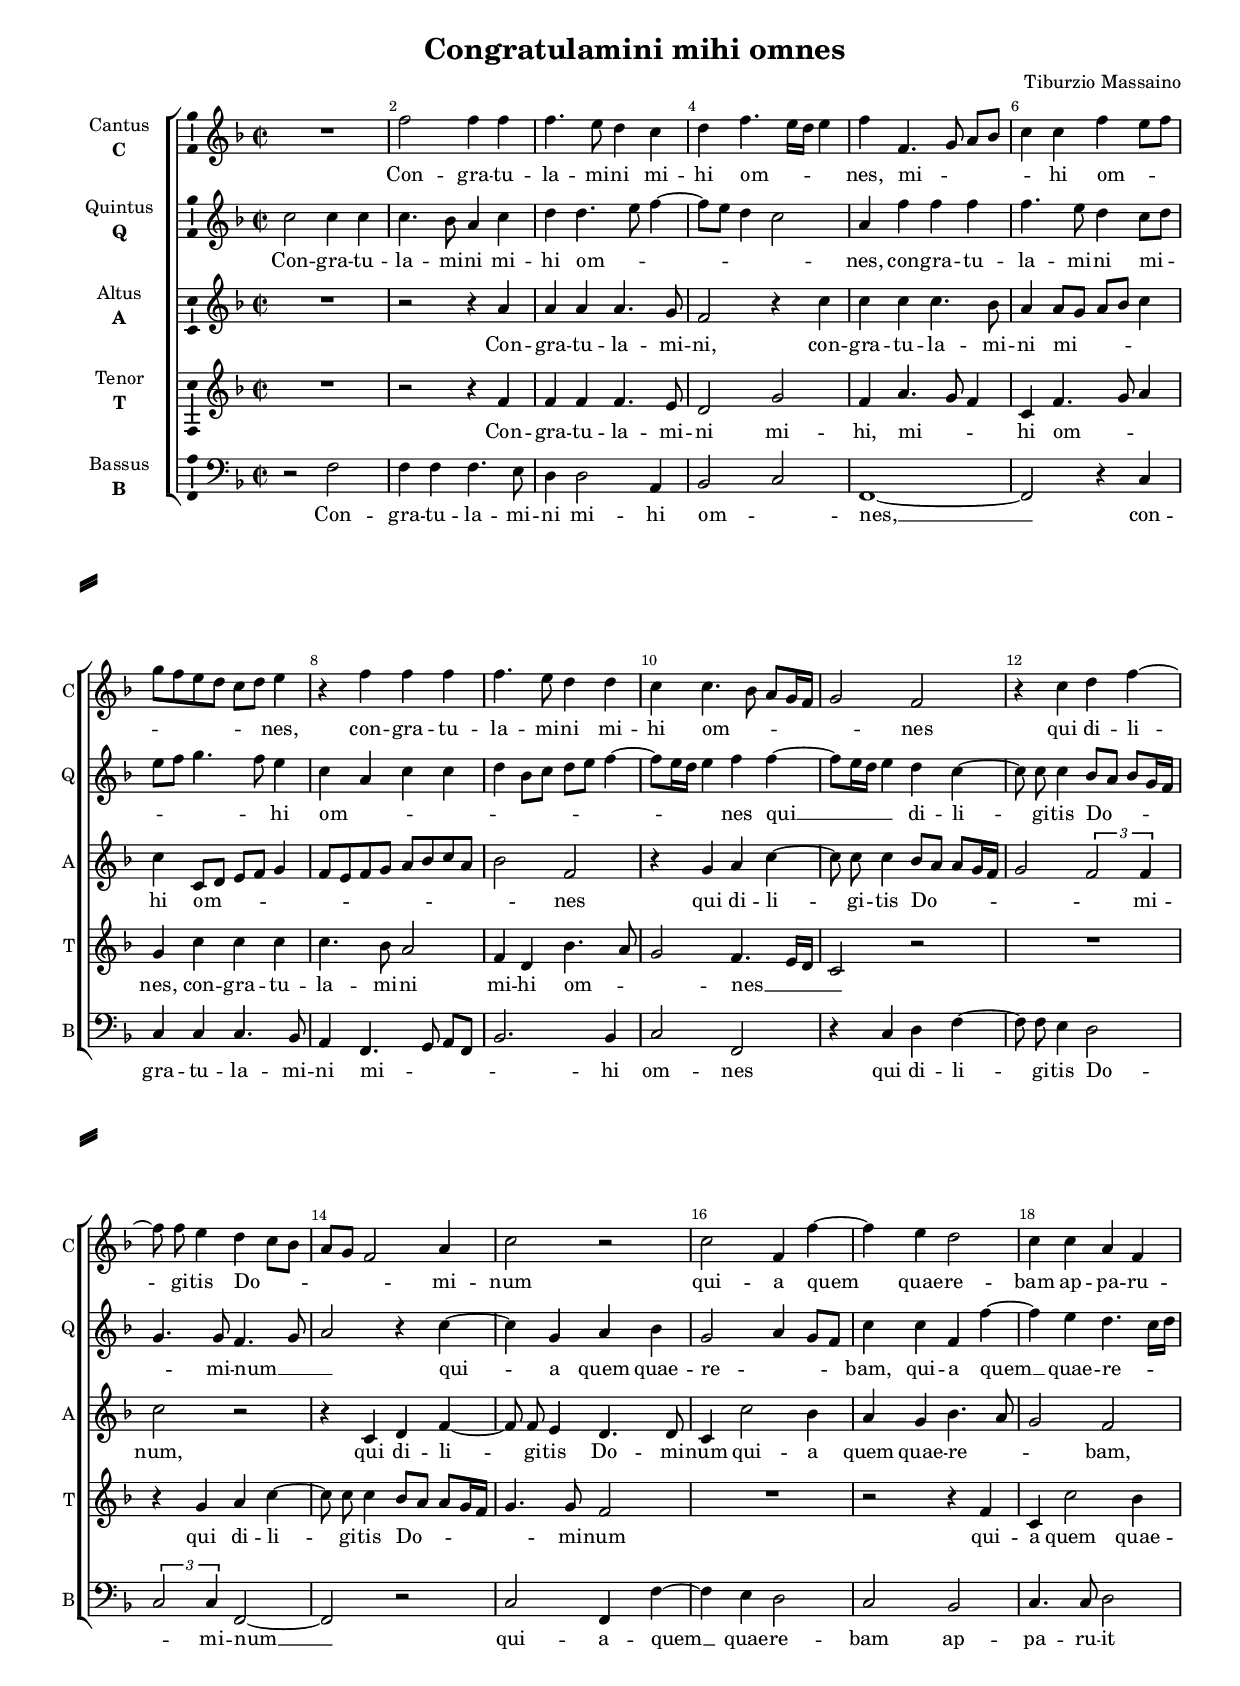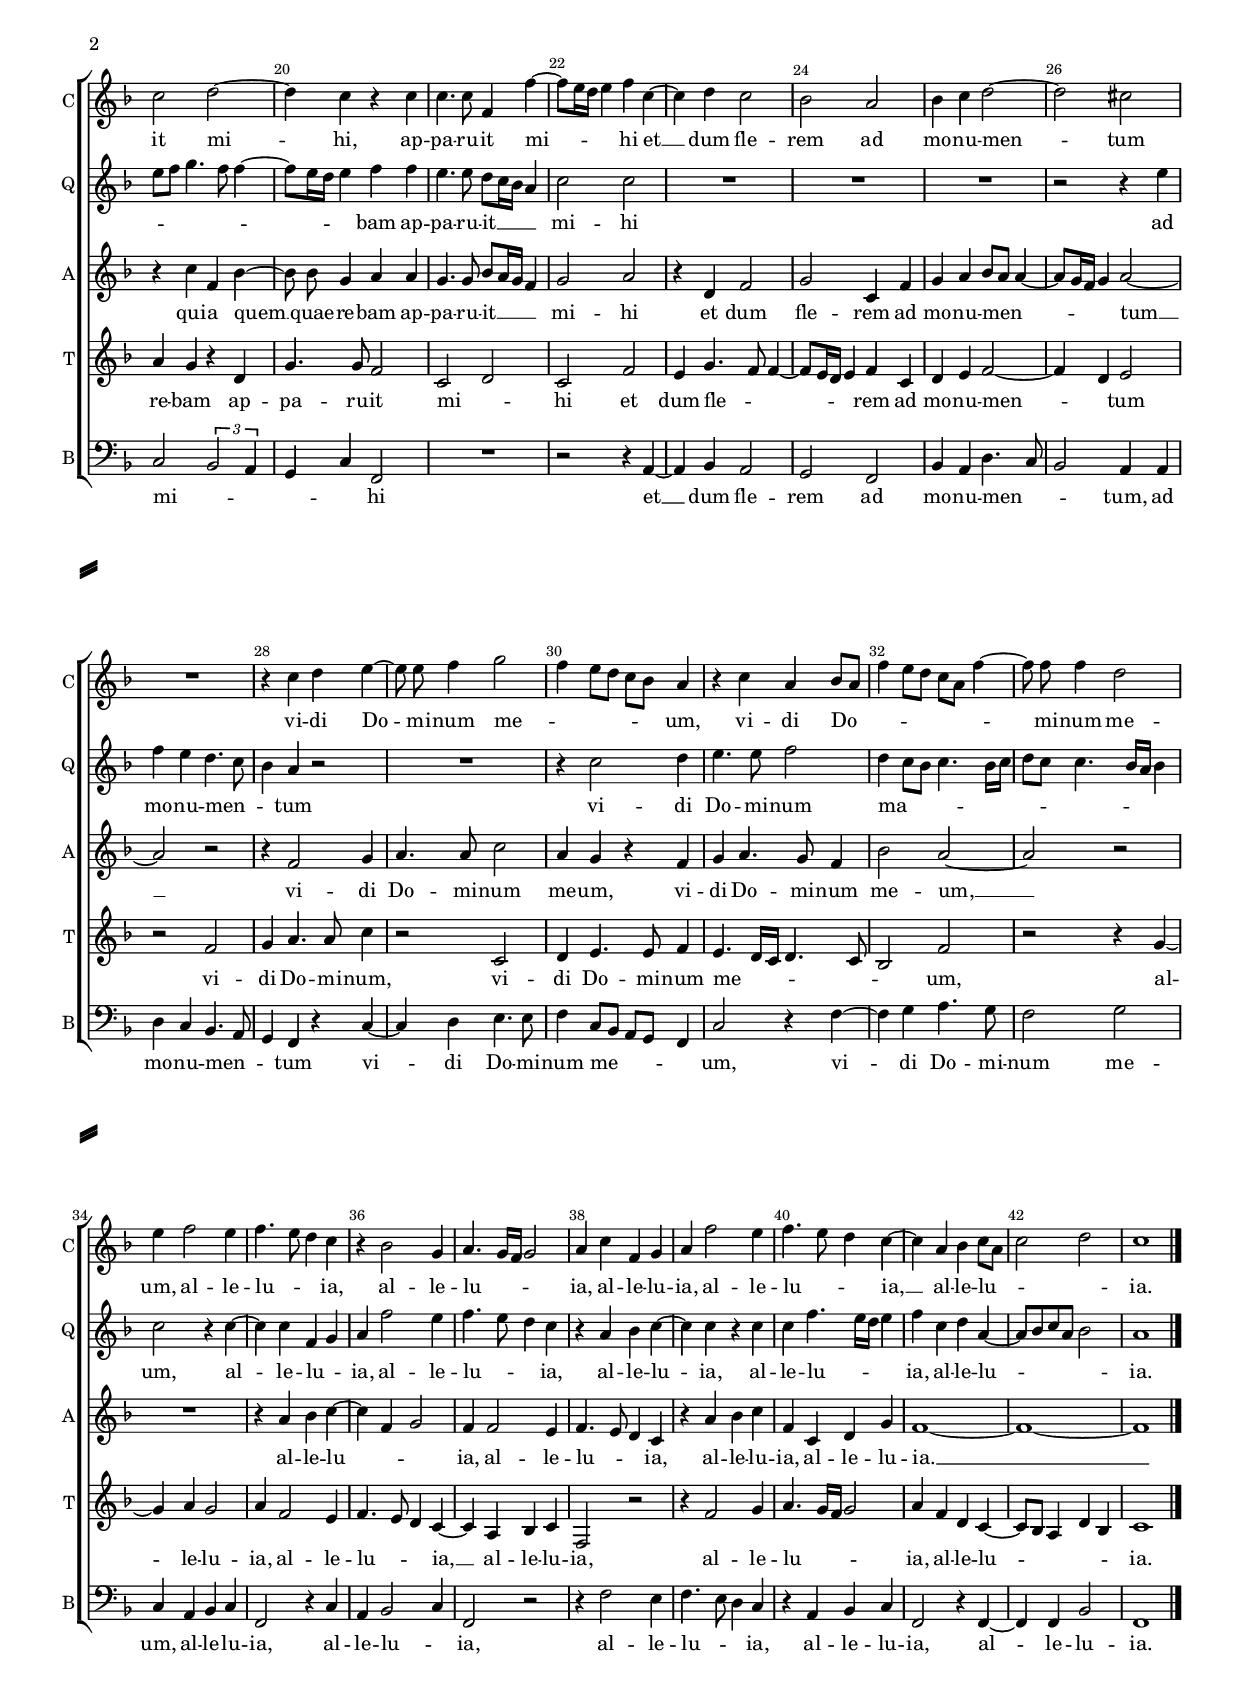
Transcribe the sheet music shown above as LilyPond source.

\version "2.18.2"

% закомментируйте строку ниже, чтобы получался pdf с навигацией
#(ly:set-option 'point-and-click #f)
#(ly:set-option 'midi-extension "mid")
#(set-default-paper-size "a4")
#(set-global-staff-size 16)

\header {
  title = "Congratulamini mihi omnes"
  composer = "Tiburzio Massaino"
  % Удалить строку версии LilyPond 
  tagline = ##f
}

\paper {
  %  #(set-paper-size "a4landscape" )
  system-separator-markup = \slashSeparator
  top-margin = 10
  left-margin = 15
  right-margin = 10
  bottom-margin = 10
  indent = 15
  ragged-bottom = ##f
  ragged-last-bottom = ##f
  %print-page-number = ##f
}

%make visible number of every 2-nd bar
secondbar = {
  \override Score.BarNumber.break-visibility = #end-of-line-invisible
  \set Score.barNumberVisibility = #(every-nth-bar-number-visible 2)
}

%use this as temporary line break
abr = { \break }

% uncommend next line when finished
abr = {}

%once hide accidental (runaround for cadenza
nat = { \once \hide Accidental }

ficta = { \once \set suggestAccidentals = ##t }
fictab = { \ficta \once \override AccidentalSuggestion.parenthesized = ##t }

global = {
  \key f \major
  \time 2/2
  \dynamicUp
  \autoBeamOff
  \override AccidentalSuggestion.avoid-slur = #'around
}

vsi = \relative c'' {
  \global
  \secondbar  
  
  R1 f2 f4 f |
  f4. e8 d4 c |
  d f4. e16[ d] e4 |
  f f,4. g8 a[ bes] |
  c4 c f e8[ f] |
  
  g8[ f e d] c[ d ] e4 |
  r f f f |
  f4. e8 d4 d |
  c c4. bes8 a[ g16 f] |
  g2 f |
  
  r4 c' d f~ |
  f8 f e4 d c8[ bes] |
  a[ g] f2 a4 |
  c2 r |
  c f,4 f'~ |
  
  f e d2 |
  c4 c a f |
  c'2 d~ |
  d4 c r c |
  c4. c8 f,4 f'~ |
  f8[ e16 d] e4 f c~ |
  
  c d c2 |
  bes a |
  bes4 c d2~ |
  d cis |
  R1 |
  r4 c d e~ 
  
  e8 e f4 g2 |
  f4 e8[ d] c[ bes] a4 |
  r c a bes8[ a] |
  f'4 e8[ d] c[ a] f'4~ |
  f8 f f4 d2
  
  e4 f2 e4 |
  f4. e8 d4 c |
  r bes2 g4 |
  a4. g16[ f] g2 |
  a4 c f, g |
  
  a4 f'2 e4 |
  f4. e8 d4 c~ |
  c a bes c8[ a] |
  c2 d |
  c1
}


vsii = \relative c'' {
  \global
  c2 c4 c |
  c4. bes8 a4 c |
  d d4. e8 f4~ |
  f8[ e] d4 c2 |
  a4 f' f f |
  f4. e8 d4 c8[ d]
  
  e[ f] g4. f8 e4 |
  c a c c |
  d bes8[ c] d[ e] f4~ |
  f8[ e16 d] e4 f f~ |
  f8[ e16 d] e4 d c~ |
  
  c8 c c4 bes8[ a] bes[ g16 f] |
  g4. g8 f4. g8 |
  a2 r4 c~ |
  c g a bes |
  g2 a4 g8[ f] |
  
  c'4 c f, f'~ |
  f e d4. c16[ d] |
  e8[ f] g4. f8 f4~ |
  f8[ e16 d] e4 f f |
  e4. e8 d[ c16 bes] a4 |
  c2 c |
  
  R1*3 |
  r2 r4 e |
  f e d4. c8 |
  bes4 a r2 |
  
  R1 r4 c2 d4 |
  e4. e8 f2 |
  d4 c8[ bes] c4. bes16[ c] |
  d8[ c] c4. bes16[ a] bes4 |
  
  c2 r4 c4~ |
  c c f, g |
  a f'2 e4 |
  f4. e8 d4 c |
  r a bes c~
  
  c4 c r c |
  c f4. e16[ d] e4 |
  f c d a~ |
  a8[ bes c a] bes2 |
  a1
}


vsiii = \relative c'' {
  \global
  R1 |
  r2 r4 a |
  a a a4. g8 |
  f2 r4 c' |
  c c c4. bes8 |
  a4 a8[ g] a[ bes] c4 | \abr
  
  c c,8[ d] e[ f] g4 |
  f8[ e f g] a[ bes c a] |
  bes2 f |
  r4 g a c~ |
  c8 c c4 bes8[ a] a[ g16 f] | \abr
  
  g2 \tuplet 3/2 { f2 f4 } |
  c'2 r |
  r4 c, d f~ |
  f8 f e4 d4. d8 |
  c4 c'2 bes4 | \abr
  
  a g bes4. a8 |
  g2 f |
  r4 c' f, bes~ |
  bes8 bes g4 a a |
  g4. g8 bes[ a16 g] f4 |
  g2 a | \abr
  
  r4 d,4 f2 |
  g c,4 f |
  g a bes8[ a] a4~ |
  a8[ g16 f] g4 a2~ |
  a r |
  r4 f2 g4 | \abr
  
  a4. a8 c2 |
  a4 g r f |
  g a4. g8 f4 |
  bes2 a~ |
  a r | \abr
  
  R1 |
  r4 a bes c~ |
  c f, g2 |
  f4 f2 e4 |
  f4. e8 d4 c | \abr
  
  r a' bes c |
  f, c d g |
  f1~ |
  f~ |
  f \bar "|."
}


vsiv = \relative c' {
  \global
  R1 r2 r4 f |
  f f f4. e8 |
  d2 g |
  f4 a4. g8 f4 |
  c f4. g8 a4
  
  g c c c |
  c4. bes8 a2 |
  f4 d bes'4. a8 |
  g2 f4. e16[ d] |
  c2 r 
  
  R1 r4 g' a c~ |
  c8 c c4 bes8[ a] a[ g16 f] |
  g4. g8 f2 |
  R1 |
  
  r2 r4 f |
  c c'2 bes4 |
  a g r d |
  g4. g8 f2 |
  c d |
  c f |
  
  e4 g4. f8 f4~ |
  f8[ e16 d] e4 f c |
  d e f2~ |
  f4 d e2 |
  r f |
  g4 a4. a8 c4 |
  
  r2 c, |
  d4 e4. e8 f4 |
  e4. d16[ c] d4. c8 |
  bes2 f' |
  r r4 g~ |
  
  g4 a g2 |
  a4 f2 e4 |
  f4. e8 d4 c~ |
  c a bes c |
  f,2 r |
  
  r4 f'2 g4 |
  a4. g16[ f] g2 |
  a4 f d c~ |
  c8[ bes] a4 d bes |
  c1
}

vsv = \relative c {
  \global
   r2 f |
   f4 f f4. e8 |
   d4 d2 a4 |
   bes2 c |
   f,1~ |
   f2 r4 c' |
   
   c4 c c4. bes8 |
   a4 f4. g8 a[ f] |
   bes2. bes4 |
   c2 f, |
   r4 c' d f~ 
   
   f8 f e4 d2 |
   \tuplet 3/2 { c2 c4 } f,2~ |
   f r |
   c' f,4 f'~ |
   f e d2 |
   
   c2 bes |
   c4. c8 d2 |
   c \tuplet 3/2 { bes2 a4} |
   g c f,2 |
   R1 |
   r2 r4 a~
   
   a4 bes a2 |
   g f |
   bes4 a d4. c8 |
   bes2 a4 a |
   d c bes4. a8 |
   g4 f r c'~ |
   
   c d e4. e8 |
   f4 c8[ bes] a[ g] f4 |
   c'2 r4 f~ |
   f g a4. g8 |
   f2 g |
   
   c,4 a bes c |
   f,2 r4 c' |
   a bes2 c4 |
   f,2 r |
   r4 f'2 e4 |
   
   f4. e8 d4 c |
   r a bes c |
   f,2 r4 f~ |
   f f bes2 |
   f1
}


vli = \lyricmode {
 Con -- gra -- tu -- la -- mi -- ni mi -- hi om -- _ _  nes, mi -- _ _ _ hi om -- _ 
 _ _ nes, con -- gra -- tu -- la -- mi -- ni mi -- hi om -- _ _ _ nes
 qui di -- li -- gi -- tis Do -- _ _ _ mi -- num qui -- a quem
 quae -- re -- bam ap -- pa -- ru -- it mi -- hi, ap -- pa -- ru -- it mi -- _ hi et
 __ dum fle -- rem ad mo -- nu -- men -- tum vi -- di Do --
 mi -- num me -- _ _ _ um, vi -- di Do -- _ _ _ _ mi -- num me --
um, al -- le -- lu -- _ _ ia, al -- le -- lu -- _ _ ia, al -- le -- lu --
ia, al -- le -- lu -- _ _ ia, __ al -- le -- lu -- _ _ ia.
}

vlii = \lyricmode {
Con -- gra -- tu -- la -- mi -- ni mi -- hi om -- _ _ _ _ nes, con -- gra -- tu -- la -- mi -- ni mi --
_ _ _ hi om -- _ _ _ _ _ _ _ _ nes qui __ _ di -- li --
gi -- tis Do -- _ _ mi -- num __ _ _ qui -- a quem quae -- re -- _ _
bam, qui -- a quem __ quae -- re -- _ _ _ _ _ _ bam ap -- pa -- ru -- it __ _ mi -- hi
ad mo -- nu -- men -- _ _ tum
vi -- di Do -- mi -- num ma -- _ _ _ _ _ _ _
um, al -- le -- lu -- _ ia, al -- le -- lu -- _ _ ia, al -- le -- lu --
ia, al -- le -- lu -- _ _ ia, al -- le -- lu -- _ ia.
}

vliii = \lyricmode {
Con -- gra -- tu -- la -- mi -- ni, con -- gra -- tu -- la -- mi -- ni mi -- _ _
hi om -- _ _ _ _ _ nes qui di -- li -- gi -- tis Do -- _
_ _ mi -- num, qui di -- li -- gi -- tis Do -- mi -- num qui -- a
quem quae -- re -- _ _ bam, qui -- a quem __ quae -- re -- bam ap -- pa -- ru -- it __ _ mi -- hi
et dum fle -- rem ad mo -- nu -- men -- _ _ tum __ vi -- di
Do -- mi -- num me -- um, vi -- di Do -- mi -- num me -- um, __
al -- le -- lu -- _ _ ia, al -- le -- lu -- _ _ ia,
al -- le -- lu -- ia, al -- le -- lu -- ia. __
}

vliv = \lyricmode {
Con -- gra -- tu -- la -- mi -- ni mi -- hi, mi -- _ _ hi om -- _ _
nes, con -- gra -- tu -- la -- mi -- ni mi -- hi om -- _ _ nes __ _ _
qui di -- li -- gi -- tis Do -- _ _ mi -- num
qui -- a quem quae -- re -- bam ap -- pa -- ru -- it mi -- _ hi et
dum fle -- _ _ _ rem ad mo -- nu -- men -- _ tum vi -- di Do -- mi -- num,
vi -- di Do -- mi -- num me -- _ _ _ _ um, al --
le -- lu -- ia, al -- le -- lu -- _ _ ia, __ al -- le -- lu -- ia,
al -- le -- lu -- _ _ ia, al -- le -- lu -- _ _ _ ia.
}

vlv = \lyricmode {
Con -- gra -- tu -- la -- mi -- ni mi -- hi om -- _ nes, __ con --
gra -- tu -- la -- mi -- ni mi -- _ _ _ hi om -- nes qui di -- li --
gi -- tis Do -- _ mi -- num __ qui -- a -- quem __ quae -- re --
bam ap -- pa -- ru -- it mi -- _ _ _ _ hi et
__ dum fle -- rem ad mo -- nu -- men -- _ _ tum, ad mo -- nu -- men -- _ _ tum vi --
di Do -- mi -- num me -- _ _ um, vi -- di Do -- mi -- num me --
um, al -- le -- lu -- ia, al -- le -- lu -- _ ia, al -- le --
lu -- _ _ ia, al -- le -- lu -- ia, al -- le -- lu -- ia.
}



vni = "cantus"
sni = "C"
vfi = \markup { \center-column { "Cantus" \bold \sni  } }

vnii = "quintus"
snii = "Q"
vfii = \markup { \center-column { "Quintus" \bold \snii  } }

vniii = "altus"
sniii = "A"
vfiii = \markup { \center-column { "Altus" \bold \sniii  } }

vniv = "tenor"
sniv = "T"
vfiv = \markup { \center-column { "Tenor" \bold \sniv  } }

vnv = "bassus"
snv = "B"
vfv = \markup { \center-column { "Bassus" \bold \snv  } }


\bookpart {
  \score {
    %  \transpose c bes {
    \new ChoirStaff <<
      
      %staff for voice i
      \new Staff = \vni \with {
        instrumentName = \vfi
        shortInstrumentName = \sni
        midiInstrument = "choir aahs"
      }
      { \new Voice = \vni { \vsi } }   
      \new Lyrics \lyricsto \vni { \vli }
      
      %staff for voice ii
      \new Staff = \vnii \with {
        instrumentName = \vfii
        shortInstrumentName = \snii
        midiInstrument = "choir aahs"
      }
      { \new Voice = \vnii { \vsii } }   
      \new Lyrics \lyricsto \vnii { \vlii }
      
      %staff for voice iii
      \new Staff = \vniii \with {
        instrumentName = \vfiii
        shortInstrumentName = \sniii
        midiInstrument = "choir aahs"
      }
      { \new Voice = \vniii { \vsiii } }   
      \new Lyrics \lyricsto \vniii { \vliii }
      
      %staff for voice iv
      \new Staff = \vniv \with {
        instrumentName = \vfiv
        shortInstrumentName = \sniv
        midiInstrument = "choir aahs"
      }
      { \new Voice = \vniv {  \vsiv } }   
      \new Lyrics \lyricsto \vniv { \vliv }
      
      %staff for voice v
      \new Staff = \vnv \with {
        instrumentName = \vfv
        shortInstrumentName = \snv
        midiInstrument = "choir aahs"
      }
      { \new Voice = \vnv { \clef "bass" \vsv } }   
      \new Lyrics \lyricsto \vnv { \vlv }
          
      
    >>
    %  }  % transposeµ
    \layout { 
      \context {
        \Staff
        % удаляем обозначение темпа из общего плана
        %  \remove "Time_signature_engraver"
        %  \remove "Bar_number_engraver"
        \consists Ambitus_engraver
      }
      %Metronome_mark_engraver
    }
    \midi {
      \tempo 4=90
    }
  }
}

rehearsalMidi = #
(define-music-function
 (parser location midiInstrument name lyrics) (string? string? ly:music?)
 #{
   \unfoldRepeats <<
     \new Staff = \vni \new Voice = \vni { \vsi }
     \new Staff = \vnii \new Voice = \vnii { \vsii }
     \new Staff = \vniii \new Voice = \vniii { \vsiii }
     \new Staff = \vniv \new Voice = \vniv { \vsiv }
     \new Staff = \vnv \new Voice = \vnv { \vsv }
     \context Staff = $name {
       \set Score.midiMinimumVolume = #0.5
       \set Score.midiMaximumVolume = #0.5
       \set Score.tempoWholesPerMinute = #(ly:make-moment 100 4)
       \set Staff.midiMinimumVolume = #0.8
       \set Staff.midiMaximumVolume = #1.0
       \set Staff.midiInstrument = $midiInstrument
     }
     \new Lyrics \with {
       alignBelowContext = $name
     } \lyricsto $name $lyrics
   >>
 #})

midivoice = "soprano sax"

% MIDI для репетиции:
\book {
  \bookOutputSuffix \vni
  \score {
    \rehearsalMidi \midivoice \vni \vli 
    \midi { }
  }
}

\book {
  \bookOutputSuffix \vnii
  \score {
    \rehearsalMidi \midivoice \vnii \vlii
    \midi { }
  }
}


\book {
  \bookOutputSuffix \vniii
  \score {
    \rehearsalMidi \midivoice \vniii \vliii
    \midi { }
  }
}

\book {
  \bookOutputSuffix \vniv
  \score {
    \rehearsalMidi \midivoice \vniv \vliv
    \midi { }
  }
}

\book {
  \bookOutputSuffix \vnv
  \score {
    \rehearsalMidi \midivoice \vnv \vlv
    \midi { }
  }
}



